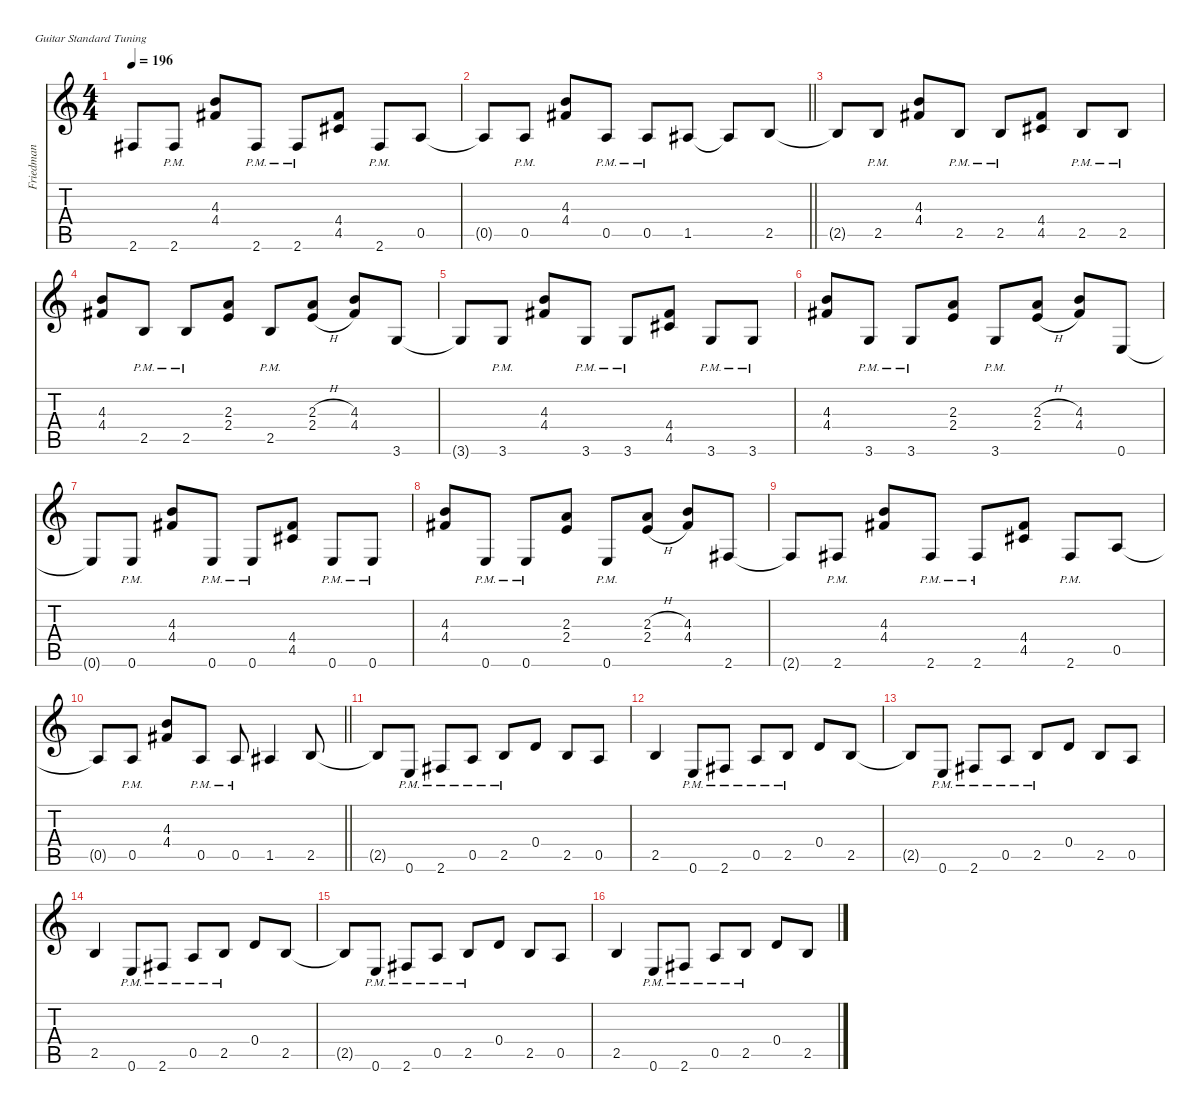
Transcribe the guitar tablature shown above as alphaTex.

\defaultSystemsLayout 4
\hideDynamics
\bracketExtendMode nobrackets
\firstSystemTrackNameMode fullname
\otherSystemsTrackNameOrientation horizontal
\track ("Friedman" "od.guit.") {mute instrument overdrivenguitar}
\staff {score tabs}
\tuning (E4 B3 G3 D3 A2 E2)
\ts (4 4)
\tempo 196
\clef g2
\ks c
2.6{t acc #}.8{dy f beam Up} 2.6{pm acc #}.8{beam Up} (4.3 4.4{acc #}).8{beam Up} 2.6{pm acc #}.8{beam Up} 2.6{pm acc #}.8{beam Up} (4.4{acc #} 4.5{acc #}).8{beam Up} 2.6{pm acc #}.8{beam Up} 0.5.8{beam Up} |
\barLineRight lightlight
0.5{t}.8{beam Up} 0.5{pm}.8{beam Up} (4.3 4.4{acc #}).8{beam Up} 0.5{pm}.8{beam Up} 0.5{pm}.8{beam Up} 1.5{acc #}.8{beam Up} 1.5{t acc #}.8{beam Up} 2.5.8{beam Up} |
2.5{t}.8{beam Up} 2.5{pm}.8{beam Up} (4.3 4.4{acc #}).8{beam Up} 2.5{pm}.8{beam Up} 2.5{pm}.8{beam Up} (4.4{acc #} 4.5{acc #}).8{beam Up} 2.5{pm}.8{beam Up} 2.5{pm}.8{beam Up} |
(4.3 4.4{acc #}).8{beam Up} 2.5{pm}.8{beam Up} 2.5{pm}.8{beam Up} (2.3 2.4).8{beam Up} 2.5{pm}.8{beam Up} (2.3{h} 2.4{h}).8{beam Up} (4.3 4.4{acc #}).8{beam Up} 3.6.8{beam Up} |
3.6{t}.8{beam Up} 3.6{pm}.8{beam Up} (4.3 4.4{acc #}).8{beam Up} 3.6{pm}.8{beam Up} 3.6{pm}.8{beam Up} (4.4{acc #} 4.5{acc #}).8{beam Up} 3.6{pm}.8{beam Up} 3.6{pm}.8{beam Up} |
(4.3 4.4{acc #}).8{beam Up} 3.6{pm}.8{beam Up} 3.6{pm}.8{beam Up} (2.3 2.4).8{beam Up} 3.6{pm}.8{beam Up} (2.3{h} 2.4{h}).8{beam Up} (4.3 4.4{acc #}).8{beam Up} 0.6.8{beam Up} |
0.6{t}.8{beam Up} 0.6{pm}.8{beam Up} (4.3 4.4{acc #}).8{beam Up} 0.6{pm}.8{beam Up} 0.6{pm}.8{beam Up} (4.4{acc #} 4.5{acc #}).8{beam Up} 0.6{pm}.8{beam Up} 0.6{pm}.8{beam Up} |
(4.3 4.4{acc #}).8{beam Up} 0.6{pm}.8{beam Up} 0.6{pm}.8{beam Up} (2.3 2.4).8{beam Up} 0.6{pm}.8{beam Up} (2.3{h} 2.4{h}).8{beam Up} (4.3 4.4{acc #}).8{beam Up} 2.6{acc #}.8{beam Up} |
2.6{t acc #}.8{beam Up} 2.6{pm acc #}.8{beam Up} (4.3 4.4{acc #}).8{beam Up} 2.6{pm acc #}.8{beam Up} 2.6{pm acc #}.8{beam Up} (4.4{acc #} 4.5{acc #}).8{beam Up} 2.6{pm acc #}.8{beam Up} 0.5.8{beam Up} |
\barLineRight lightlight
0.5{t}.8{beam Up} 0.5{pm}.8{beam Up} (4.3 4.4{acc #}).8{beam Up} 0.5{pm}.8{beam Up} 0.5{pm}.8{beam Up} 1.5{acc #}.4{beam Up} 2.5.8{beam Up} |
2.5{t}.8{beam Up} 0.6{pm}.8{beam Up} 2.6{pm acc #}.8{beam Up} 0.5{pm}.8{beam Up} 2.5{pm}.8{beam Up} 0.4.8{beam Up} 2.5.8{beam Up} 0.5.8{beam Up} |
2.5.4{beam Up} 0.6{pm}.8{beam Up} 2.6{pm acc #}.8{beam Up} 0.5{pm}.8{beam Up} 2.5{pm}.8{beam Up} 0.4.8{beam Up} 2.5.8{beam Up} |
2.5{t}.8{beam Up} 0.6{pm}.8{beam Up} 2.6{pm acc #}.8{beam Up} 0.5{pm}.8{beam Up} 2.5{pm}.8{beam Up} 0.4.8{beam Up} 2.5.8{beam Up} 0.5.8{beam Up} |
2.5.4{beam Up} 0.6{pm}.8{beam Up} 2.6{pm acc #}.8{beam Up} 0.5{pm}.8{beam Up} 2.5{pm}.8{beam Up} 0.4.8{beam Up} 2.5.8{beam Up} |
2.5{t}.8{beam Up} 0.6{pm}.8{beam Up} 2.6{pm acc #}.8{beam Up} 0.5{pm}.8{beam Up} 2.5{pm}.8{beam Up} 0.4.8{beam Up} 2.5.8{beam Up} 0.5.8{beam Up} |
2.5.4{beam Up} 0.6{pm}.8{beam Up} 2.6{pm acc #}.8{beam Up} 0.5{pm}.8{beam Up} 2.5{pm}.8{beam Up} 0.4.8{beam Up} 2.5.8{beam Up}
